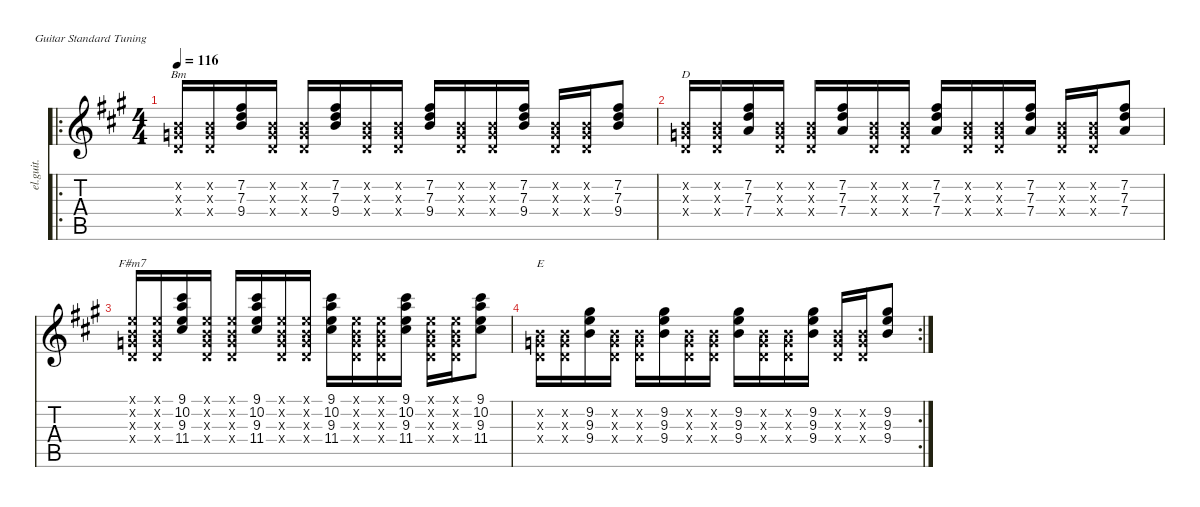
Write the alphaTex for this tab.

\defaultSystemsLayout 4
\hideDynamics
\bracketExtendMode nobrackets
\otherSystemsTrackNameOrientation horizontal
\track ("Clean Guitar" "el.guit.") {instrument electricguitarclean}
\staff {score tabs}
\tuning (E4 B3 G3 D3 A2 E2)
\chord ("Bm" x 7 7 9 x x) {firstfret 7 showdiagram false showfingering false barre 7}
\chord ("D" x 7 7 7 x x) {firstfret 5 showdiagram false barre (7 7)}
\chord ("F#m7" 9 10 9 11 9 x) {firstfret 9 showdiagram false showfingering false barre (9 9)}
\chord ("E" x 9 9 9 x x) {firstfret 9 showdiagram false showfingering false barre (9 9)}
\ro
\ts (4 4)
\tempo 116
\clef g2
\ks a
(0.2{x acc forcenatural} 0.3{x acc forcenatural} 0.4{x acc forcenatural}).16{ch "Bm" dy mf instrument electricguitarclean beam Up} (0.4{x acc forcenatural} 0.3{x acc forcenatural} 0.2{x acc forcenatural}).16{beam Up} (7.2{acc #} 7.3{acc forcenatural} 9.4{acc forcenatural}).16{beam Up} (0.2{x acc forcenatural} 0.3{x acc forcenatural} 0.4{x acc forcenatural}).16{beam Up} (0.4{x acc forcenatural} 0.3{x acc forcenatural} 0.2{x acc forcenatural}).16{beam Up} (7.2{acc #} 7.3{acc forcenatural} 9.4{acc forcenatural}).16{beam Up} (0.2{x acc forcenatural} 0.3{x acc forcenatural} 0.4{x acc forcenatural}).16{beam Up} (0.4{x acc forcenatural} 0.3{x acc forcenatural} 0.2{x acc forcenatural}).16{beam Up} (7.2{acc #} 7.3{acc forcenatural} 9.4{acc forcenatural}).16{beam Up} (0.2{x acc forcenatural} 0.3{x acc forcenatural} 0.4{x acc forcenatural}).16{beam Up} (0.4{x acc forcenatural} 0.3{x acc forcenatural} 0.2{x acc forcenatural}).16{beam Up} (7.2{acc #} 7.3{acc forcenatural} 9.4{acc forcenatural}).16{beam Up} (0.2{x acc forcenatural} 0.3{x acc forcenatural} 0.4{x acc forcenatural}).16{beam Up} (0.4{x acc forcenatural} 0.3{x acc forcenatural} 0.2{x acc forcenatural}).16{beam Up} (7.2{acc #} 7.3{acc forcenatural} 9.4{acc forcenatural}).8{beam Up} |
(0.2{x acc forcenatural} 0.3{x acc forcenatural} 0.4{x acc forcenatural}).16{ch "D" beam Up} (0.4{x acc forcenatural} 0.3{x acc forcenatural} 0.2{x acc forcenatural}).16{beam Up} (7.2{acc #} 7.3{acc forcenatural} 7.4{acc forcenatural}).16{beam Up} (0.2{x acc forcenatural} 0.3{x acc forcenatural} 0.4{x acc forcenatural}).16{beam Up} (0.4{x acc forcenatural} 0.3{x acc forcenatural} 0.2{x acc forcenatural}).16{beam Up} (7.2{acc #} 7.3{acc forcenatural} 7.4{acc forcenatural}).16{beam Up} (0.2{x acc forcenatural} 0.3{x acc forcenatural} 0.4{x acc forcenatural}).16{beam Up} (0.4{x acc forcenatural} 0.3{x acc forcenatural} 0.2{x acc forcenatural}).16{beam Up} (7.2{acc #} 7.3{acc forcenatural} 7.4{acc forcenatural}).16{beam Up} (0.2{x acc forcenatural} 0.3{x acc forcenatural} 0.4{x acc forcenatural}).16{beam Up} (0.4{x acc forcenatural} 0.3{x acc forcenatural} 0.2{x acc forcenatural}).16{beam Up} (7.2{acc #} 7.3{acc forcenatural} 7.4{acc forcenatural}).16{beam Up} (0.2{x acc forcenatural} 0.3{x acc forcenatural} 0.4{x acc forcenatural}).16{beam Up} (0.4{x acc forcenatural} 0.3{x acc forcenatural} 0.2{x acc forcenatural}).16{beam Up} (7.2{acc #} 7.3{acc forcenatural} 7.4{acc forcenatural}).8{beam Up} |
(0.2{x acc forcenatural} 0.3{x acc forcenatural} 0.4{x acc forcenatural} 0.1{x acc forcenatural}).16{ch "F#m7" beam Up} (0.4{x acc forcenatural} 0.3{x acc forcenatural} 0.2{x acc forcenatural} 0.1{x acc forcenatural}).16{beam Up} (10.2{acc forcenatural} 9.3{acc forcenatural} 11.4{acc #} 9.1{acc #}).16{beam Up} (0.2{x acc forcenatural} 0.3{x acc forcenatural} 0.4{x acc forcenatural} 0.1{x acc forcenatural}).16{beam Up} (0.4{x acc forcenatural} 0.3{x acc forcenatural} 0.2{x acc forcenatural} 0.1{x acc forcenatural}).16{beam Up} (10.2{acc forcenatural} 9.3{acc forcenatural} 11.4{acc #} 9.1{acc #}).16{beam Up} (0.2{x acc forcenatural} 0.3{x acc forcenatural} 0.4{x acc forcenatural} 0.1{x acc forcenatural}).16{beam Up} (0.4{x acc forcenatural} 0.3{x acc forcenatural} 0.2{x acc forcenatural} 0.1{x acc forcenatural}).16{beam Up} (10.2{acc forcenatural} 9.3{acc forcenatural} 11.4{acc #} 9.1{acc #}).16{beam Down} (0.2{x acc forcenatural} 0.3{x acc forcenatural} 0.4{x acc forcenatural} 0.1{x acc forcenatural}).16{beam Down} (0.4{x acc forcenatural} 0.3{x acc forcenatural} 0.2{x acc forcenatural} 0.1{x acc forcenatural}).16{beam Down} (10.2{acc forcenatural} 9.3{acc forcenatural} 11.4{acc #} 9.1{acc #}).16{beam Down} (0.2{x acc forcenatural} 0.3{x acc forcenatural} 0.4{x acc forcenatural} 0.1{x acc forcenatural}).16{beam Down} (0.4{x acc forcenatural} 0.3{x acc forcenatural} 0.2{x acc forcenatural} 0.1{x acc forcenatural}).16{beam Down} (10.2{acc forcenatural} 9.3{acc forcenatural} 11.4{acc #} 9.1{acc #}).8{beam Down} |
\rc 2
(0.2{x acc forcenatural} 0.3{x acc forcenatural} 0.4{x acc forcenatural}).16{ch "E" beam Down} (0.4{x acc forcenatural} 0.3{x acc forcenatural} 0.2{x acc forcenatural}).16{beam Down} (9.2{acc #} 9.3{acc forcenatural} 9.4{acc forcenatural}).16{beam Down} (0.2{x acc forcenatural} 0.3{x acc forcenatural} 0.4{x acc forcenatural}).16{beam Down} (0.4{x acc forcenatural} 0.3{x acc forcenatural} 0.2{x acc forcenatural}).16{beam Down} (9.2{acc #} 9.3{acc forcenatural} 9.4{acc forcenatural}).16{beam Down} (0.2{x acc forcenatural} 0.3{x acc forcenatural} 0.4{x acc forcenatural}).16{beam Down} (0.4{x acc forcenatural} 0.3{x acc forcenatural} 0.2{x acc forcenatural}).16{beam Down} (9.2{acc #} 9.3{acc forcenatural} 9.4{acc forcenatural}).16{beam Down} (0.2{x acc forcenatural} 0.3{x acc forcenatural} 0.4{x acc forcenatural}).16{beam Down} (0.4{x acc forcenatural} 0.3{x acc forcenatural} 0.2{x acc forcenatural}).16{beam Down} (9.2{acc #} 9.3{acc forcenatural} 9.4{acc forcenatural}).16{beam Down} (0.2{x acc forcenatural} 0.3{x acc forcenatural} 0.4{x acc forcenatural}).16{beam Up} (0.4{x acc forcenatural} 0.3{x acc forcenatural} 0.2{x acc forcenatural}).16{beam Up} (9.2{acc #} 9.3{acc forcenatural} 9.4{acc forcenatural}).8{beam Up}
